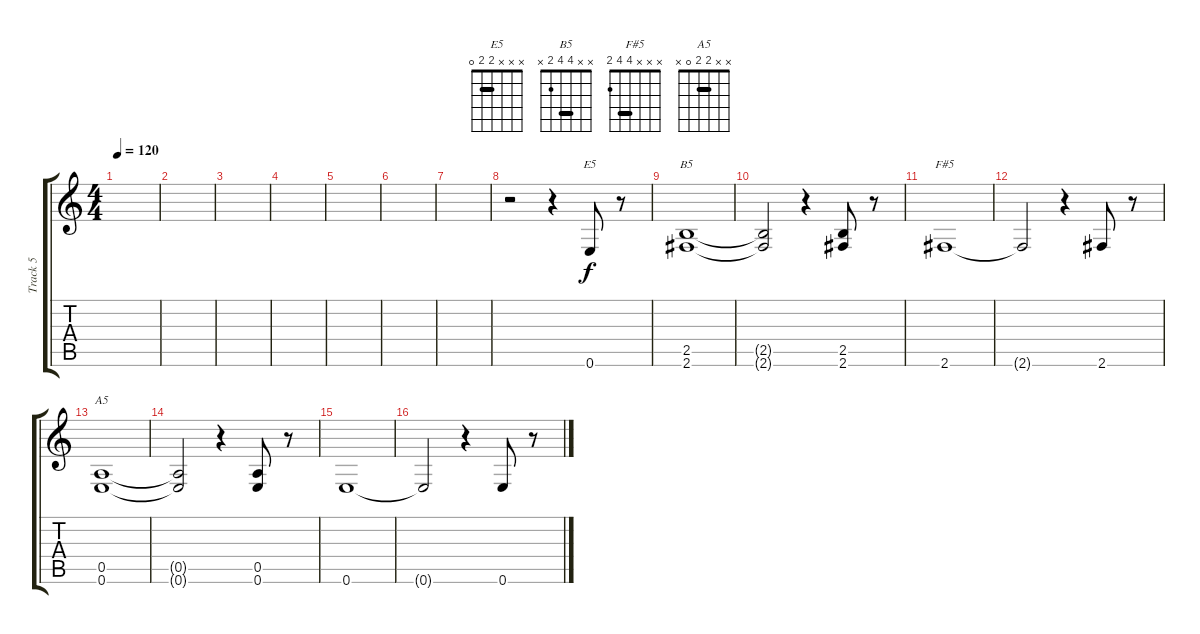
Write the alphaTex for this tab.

\track ("Track 5" "Track 5") {instrument guitarharmonics}
\staff {score tabs}
\tuning (E4 B3 G3 D3 A2 E2) {hide}
\chord ("E5" x x x 2 2 0) {barre 2}
\chord ("B5" x x 4 4 2 x) {barre 4}
\chord ("F#5" x x x 4 4 2) {barre 4}
\chord ("A5" x x 2 2 0 x) {barre 2}
\ts (4 4)
\tempo 120
\clef g2
\ks c
|
|
|
|
|
|
|
r.2 r.4 0.6.8{ch "E5"} r.8 |
(2.5 2.6).1{ch "B5"} |
(2.5{t} 2.6{t}).2 r.4 (2.5 2.6).8 r.8 |
2.6.1{ch "F#5"} |
2.6{t}.2 r.4 2.6.8 r.8 |
(0.5 0.6).1{ch "A5"} |
(0.5{t} 0.6{t}).2 r.4 (0.5 0.6).8 r.8 |
0.6.1 |
0.6{t}.2 r.4 0.6.8 r.8
